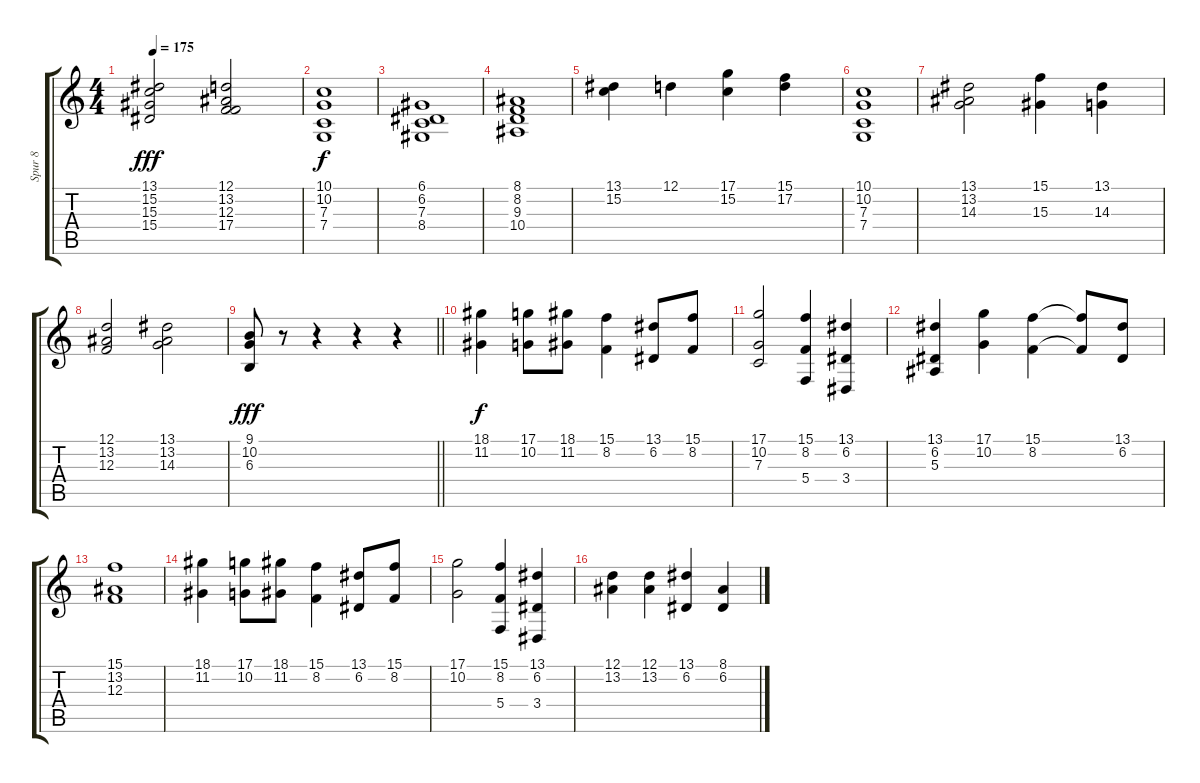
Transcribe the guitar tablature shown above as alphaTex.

\track ("Spur 8" "Spur 8") {instrument stringensemble1}
\staff {score tabs}
\tuning (D4 A3 F3 C3 G2 D2) {hide}
\ts (4 4)
\tempo 175
\clef g2
\ks c
(13.1 15.2 15.3 15.4).2{dy fff} (12.1 13.2 12.3 17.4).2 |
(10.1 10.2 7.3 7.4).1{dy f} |
(6.1 6.2 7.3 8.4).1 |
(8.1 8.2 9.3 10.4).1 |
(13.1 15.2).4 12.1.4 (17.1 15.2).4 (15.1 17.2).4 |
(10.1 10.2 7.3 7.4).1 |
(13.1 13.2 14.3).2 (15.1 15.3).4 (13.1 14.3).4 |
(12.1 13.2 12.3).2 (13.1 13.2 14.3).2 |
\barLineRight lightlight
(9.1 10.2 6.3).8{dy fff} r.8 r.4 r.4 r.4 |
(18.1 11.2).4{dy f volume 16} (17.1 10.2).8 (18.1 11.2).8 (15.1 8.2).4 (13.1 6.2).8{instrument stringensemble1} (15.1 8.2).8 |
(17.1 10.2 7.3).2 (15.1 8.2 5.4).4 (13.1 6.2 3.4).4 |
(13.1 6.2 5.3).4 (17.1 10.2).4 (15.1 8.2).4 (15.1{t} 8.2{t}).8 (13.1 6.2).8 |
(15.1 13.2 12.3).1 |
(18.1 11.2).4 (17.1 10.2).8 (18.1 11.2).8 (15.1 8.2).4 (13.1 6.2).8 (15.1 8.2).8 |
(17.1 10.2).2 (15.1 8.2 5.4).4 (13.1 6.2 3.4).4 |
(12.1 13.2).4 (12.1 13.2).4 (13.1 6.2).4 (8.1 6.2).4
